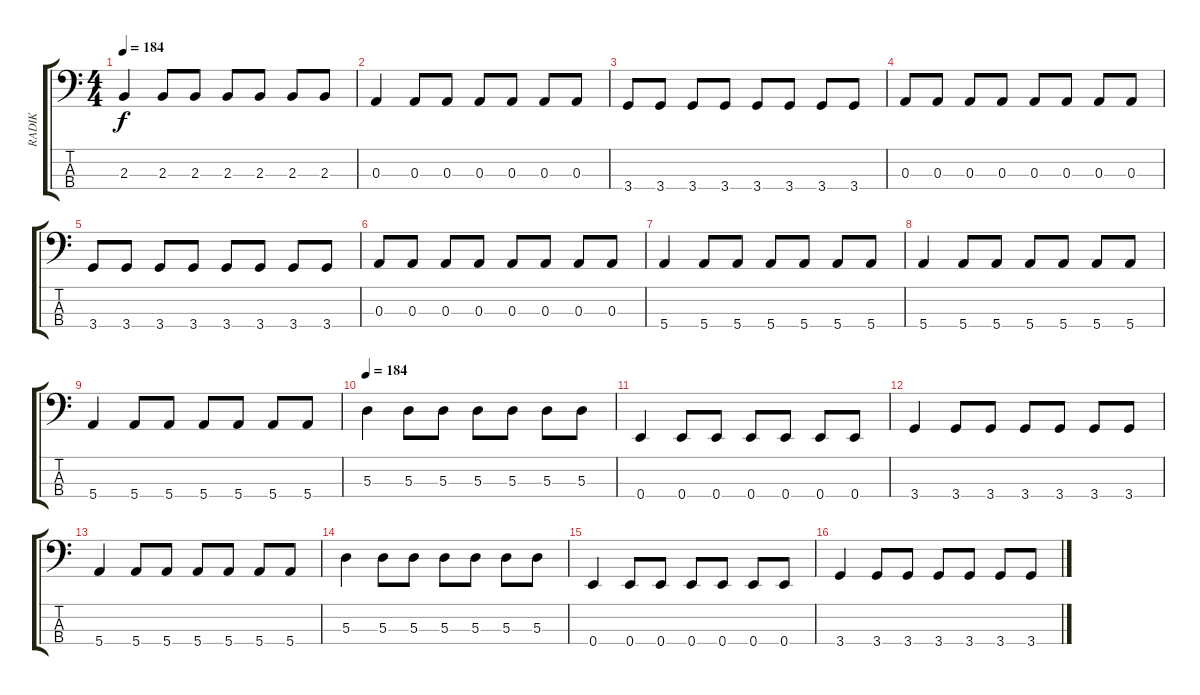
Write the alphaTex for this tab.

\track ("RADIK" "RADIK") {instrument electricbasspick}
\staff {score tabs}
\tuning (G2 D2 A1 E1) {hide}
\ts (4 4)
\tempo 184
\clef f4
\ks c
2.3.4{dy f} 2.3.8 2.3.8 2.3.8 2.3.8 2.3.8 2.3.8 |
0.3.4 0.3.8 0.3.8 0.3.8 0.3.8 0.3.8 0.3.8 |
3.4.8 3.4.8 3.4.8 3.4.8 3.4.8 3.4.8 3.4.8 3.4.8 |
0.3.8 0.3.8 0.3.8 0.3.8 0.3.8 0.3.8 0.3.8 0.3.8 |
3.4.8 3.4.8 3.4.8 3.4.8 3.4.8 3.4.8 3.4.8 3.4.8 |
0.3.8 0.3.8 0.3.8 0.3.8 0.3.8 0.3.8 0.3.8 0.3.8 |
5.4.4 5.4.8 5.4.8 5.4.8 5.4.8 5.4.8 5.4.8 |
5.4.4 5.4.8 5.4.8 5.4.8 5.4.8 5.4.8 5.4.8 |
5.4.4 5.4.8 5.4.8 5.4.8 5.4.8 5.4.8 5.4.8 |
\tempo 184
5.3.4 5.3.8 5.3.8 5.3.8 5.3.8 5.3.8 5.3.8 |
0.4.4 0.4.8 0.4.8 0.4.8 0.4.8 0.4.8 0.4.8 |
3.4.4 3.4.8 3.4.8 3.4.8 3.4.8 3.4.8 3.4.8 |
5.4.4 5.4.8 5.4.8 5.4.8 5.4.8 5.4.8 5.4.8 |
5.3.4 5.3.8 5.3.8 5.3.8 5.3.8 5.3.8 5.3.8 |
0.4.4 0.4.8 0.4.8 0.4.8 0.4.8 0.4.8 0.4.8 |
3.4.4 3.4.8 3.4.8 3.4.8 3.4.8 3.4.8 3.4.8
